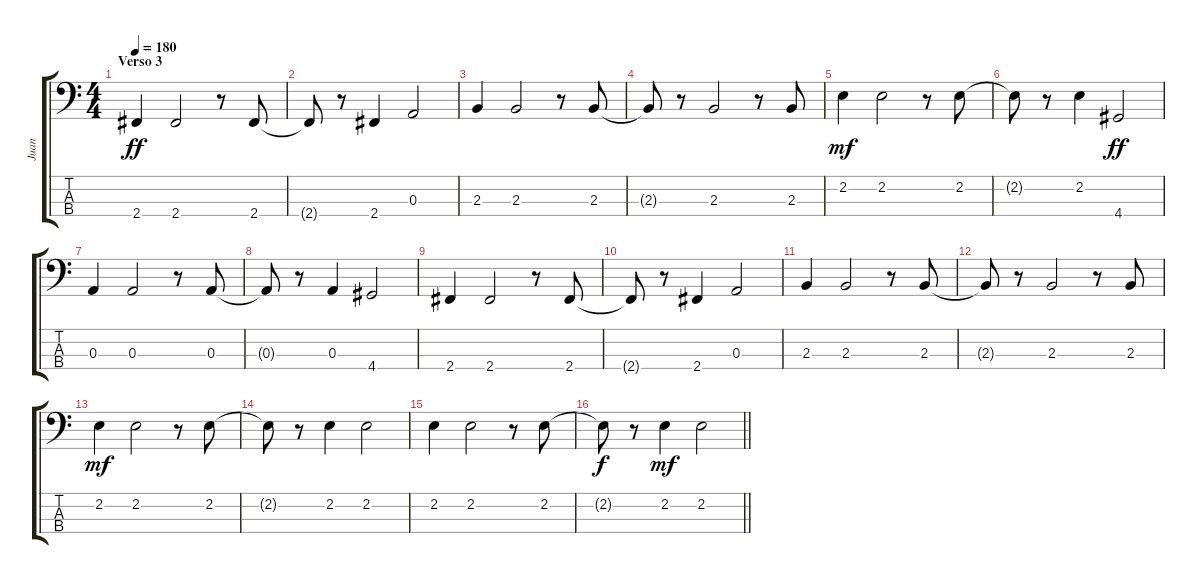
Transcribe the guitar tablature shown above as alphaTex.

\track ("Juan" "Juan") {instrument electricbassfinger}
\staff {score tabs}
\tuning (G2 D2 A1 E1) {hide}
\ts (4 4)
\section ("" "Verso 3")
\tempo 180
\clef f4
\ks c
2.4.4{dy ff} 2.4.2 r.8 2.4.8 |
2.4{t}.8 r.8 2.4.4 0.3.2 |
2.3.4 2.3.2 r.8 2.3.8 |
2.3{t}.8 r.8 2.3.2 r.8 2.3.8 |
2.2.4{dy mf} 2.2.2 r.8 2.2.8 |
2.2{t}.8 r.8 2.2.4 4.4.2{dy ff} |
0.3.4 0.3.2 r.8 0.3.8 |
0.3{t}.8 r.8 0.3.4 4.4.2 |
2.4.4 2.4.2 r.8 2.4.8 |
2.4{t}.8 r.8 2.4.4 0.3.2 |
2.3.4 2.3.2 r.8 2.3.8 |
2.3{t}.8 r.8 2.3.2 r.8 2.3.8 |
2.2.4{dy mf} 2.2.2 r.8 2.2.8 |
2.2{t}.8 r.8 2.2.4 2.2.2 |
2.2.4 2.2.2 r.8 2.2.8 |
\barLineRight lightlight
2.2{t}.8{dy f} r.8 2.2.4{dy mf} 2.2.2
